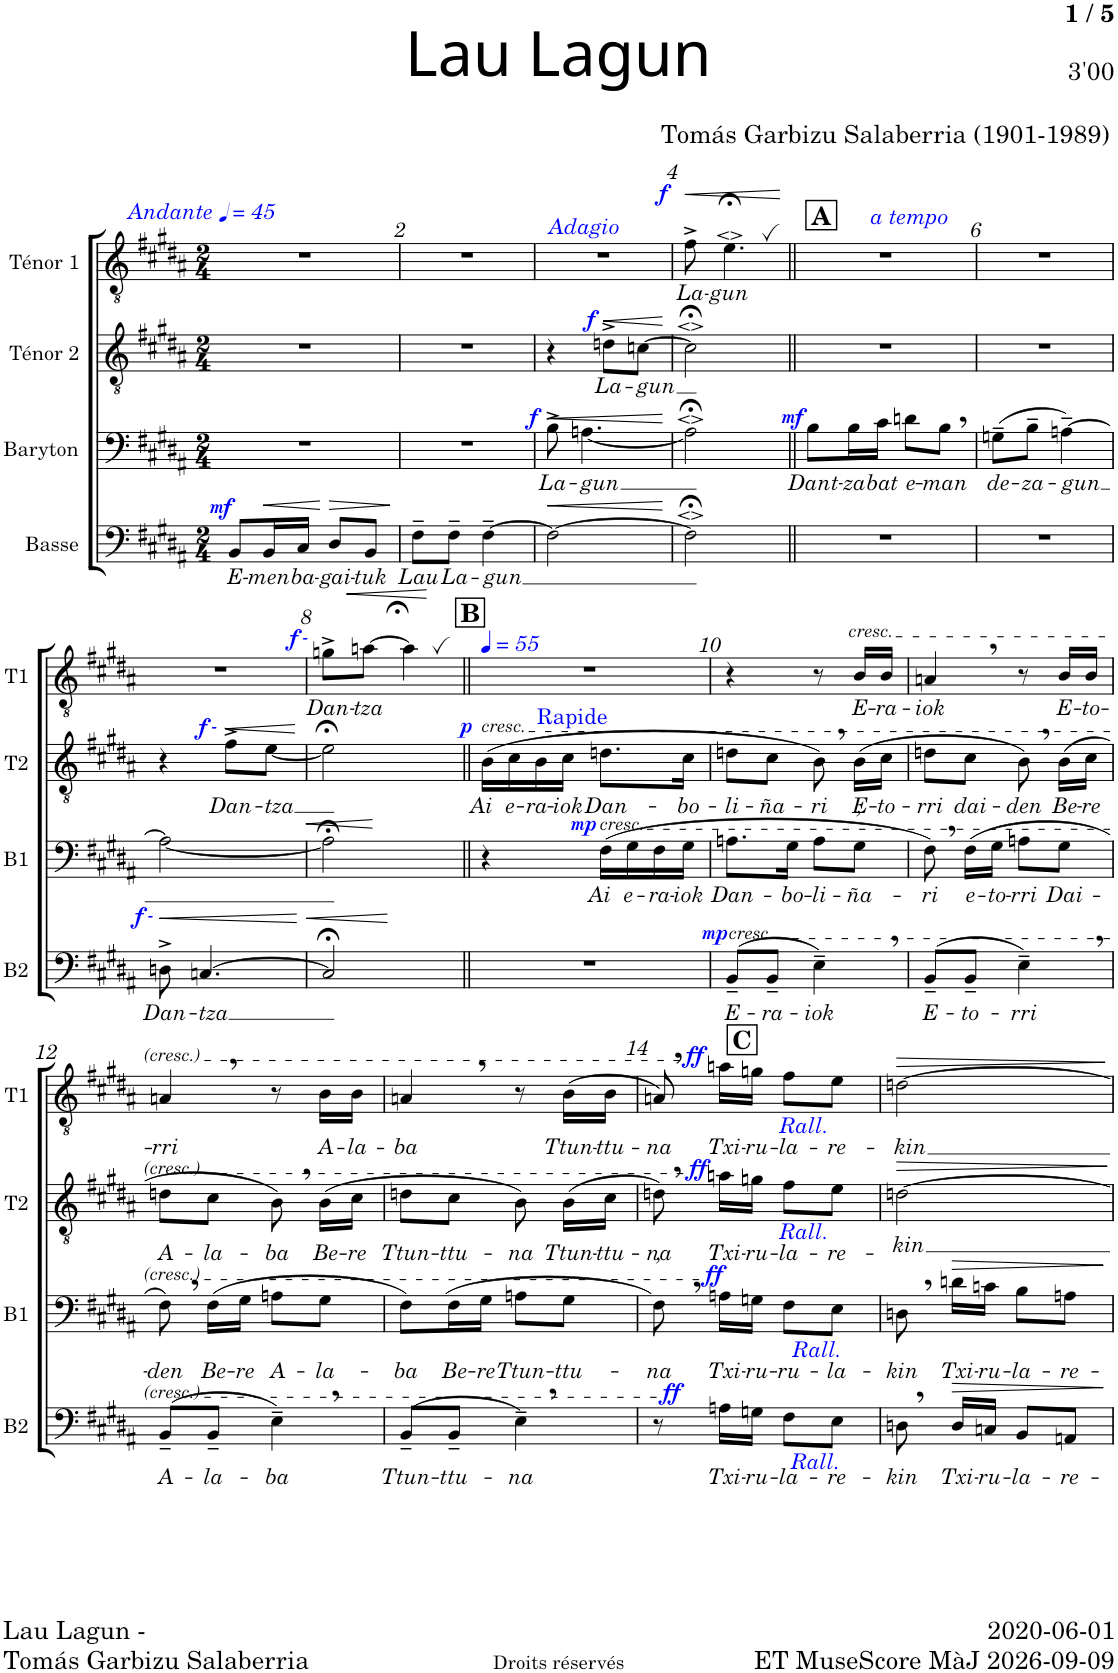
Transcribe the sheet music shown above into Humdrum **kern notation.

**kern	**text	**dynam	**kern	**text	**dynam	**kern	**text	**dynam	**kern	**text	**dynam
*part4	*part4	*part4	*part3	*part3	*part3	*part2	*part2	*part2	*part1	*part1	*part1
*staff4	*staff4	*staff4	*staff3	*staff3	*staff3	*staff2	*staff2	*staff2	*staff1	*staff1	*staff1
*I"Basse	*	*	*I"Baryton	*	*	*I"Ténor 2	*	*	*I"Ténor 1	*	*
*I'B2	*	*	*I'B1	*	*	*I'T2	*	*	*I'T1	*	*
*clefF4	*	*	*clefF4	*	*	*clefGv2	*	*	*clefGv2	*	*
*k[f#c#g#d#a#]	*	*	*k[f#c#g#d#a#]	*	*	*k[f#c#g#d#a#]	*	*	*k[f#c#g#d#a#]	*	*
*M2/4	*	*	*M2/4	*	*	*M2/4	*	*	*M2/4	*	*
*MM45	*	*	*MM45	*	*	*MM45	*	*	*MM45	*	*
=1	=1	=1	=1	=1	=1	=1	=1	=1	=1	=1	=1
!	!	!	!	!	!	!	!	!	!LO:TX:a:i:t=Andante	!	!
!	!LO:LY:b	!LO:DY:a	!	!	!	!	!	!	!	!	!
8BB/L	E-	mf	2r	.	.	2r	.	.	2r	.	.
!	!LO:LY:b	!LO:HP:b	!	!	!	!	!	!	!	!	!
16BB/L	-men	<	.	.	.	.	.	.	.	.	.
!	!LO:LY:b	!	!	!	!	!	!	!	!	!	!
16C#/JJ	ba-	.	.	.	.	.	.	.	.	.	.
!	!LO:LY:b	!LO:HP:n=1:b	!	!	!	!	!	!	!	!	!
8D#/L	-gai-	[ >	.	.	.	.	.	.	.	.	.
!	!LO:LY:b	!	!	!	!	!	!	!	!	!	!
8BB/J	-tuk	.	.	.	.	.	.	.	.	.	.
.	.	]	.	.	.	.	.	.	.	.	.
=2	=2	=2	=2	=2	=2	=2	=2	=2	=2	=2	=2
!	!LO:LY:b	!	!	!	!	!	!	!	!	!	!
8F#~\L	Lau	.	2r	.	.	2r	.	.	2r	.	.
!	!LO:LY:b	!	!	!	!	!	!	!	!	!	!
8F#~\J	La-	.	.	.	.	.	.	.	.	.	.
!	!LO:LY:b	!	!	!	!	!	!	!	!	!	!
[4F#~\	-gun	.	.	.	.	.	.	.	.	.	.
=3	=3	=3	=3	=3	=3	=3	=3	=3	=3	=3	=3
!	!	!	!	!	!	!	!	!	!LO:TX:a:i:color=#0000FF:t=Adagio	!	!
!	!	!LO:HP:b	!	!LO:LY:b	!LO:HP:b	!	!	!	!	!	!
!	!	!	!	!	!LO:DY:n=1:a	!	!	!	!	!	!
2F#\_	.	<	8B^\	La-	< f	4r	.	.	2r	.	.
!	!	!	!	!LO:LY:b	!	!	!	!	!	!	!
.	.	.	[<4.An\	-gun	.	.	.	.	.	.	.
!	!	!	!	!	!	!	!LO:LY:b	!LO:HP:b	!	!	!
!	!	!	!	!	!	!	!	!LO:DY:n=1:a	!	!	!
.	.	.	.	.	.	8dn^\L	La-	< f	.	.	.
!	!	!	!	!	!	!	!LO:LY:b	!	!	!	!
.	.	.	.	.	.	[8cn\J	-gun	.	.	.	.
.	.	[	.	.	[	.	.	[	.	.	.
=4	=4	=4	=4	=4	=4	=4	=4	=4	=4	=4	=4
!	!	!	!	!	!	!	!	!	!	!LO:LY:b	!LO:HP:b
!	!	!	!	!	!	!	!	!	!	!	!LO:DY:n=1:a
2F#;<\]	.	.	2A;<\]	.	.	2c;<\]	.	.	8f#^\	La-	< f
!	!	!	!	!	!	!	!	!	!	!LO:LY:b	!
.	.	.	.	.	.	.	.	.	4.e;<,\	-gun	.
.	.	.	.	.	.	.	.	.	.	.	[
=5||	=5||	=5||	=5||	=5||	=5||	=5||	=5||	=5||	=5||	=5||	=5||
!!LO:REH:place=s1:a:B:cj:fs=14:t=A
!	!	!	!	!	!	!	!	!	!LO:TX:a:i:color=#0000FF:t=a tempo	!	!
!	!	!	!	!LO:LY:b	!LO:DY:a	!	!	!	!	!	!
2r	.	.	8B\L	Dant-	mf	2r	.	.	2r	.	.
!	!	!	!	!LO:LY:b	!	!	!	!	!	!	!
.	.	.	16B\L	-za	.	.	.	.	.	.	.
!	!	!	!	!LO:LY:b	!	!	!	!	!	!	!
.	.	.	16c#\JJ	bat	.	.	.	.	.	.	.
!	!	!	!	!LO:LY:b	!	!	!	!	!	!	!
.	.	.	8dn\L	e-	.	.	.	.	.	.	.
!	!	!	!	!LO:LY:b	!	!	!	!	!	!	!
.	.	.	8B,\J	-man	.	.	.	.	.	.	.
=6	=6	=6	=6	=6	=6	=6	=6	=6	=6	=6	=6
!	!	!	!	!LO:LY:b	!	!	!	!	!	!	!
2r	.	.	(8Gn~\L	de-	.	2r	.	.	2r	.	.
!	!	!	!	!LO:LY:b	!	!	!	!	!	!	!
.	.	.	8B~\J	-za-	.	.	.	.	.	.	.
!	!	!	!	!LO:LY:b	!	!	!	!	!	!	!
.	.	.	[4An~\)	-gun	.	.	.	.	.	.	.
!!LO:LB:g=z
=7	=7	=7	=7	=7	=7	=7	=7	=7	=7	=7	=7
!	!LO:LY:b	!LO:HP:b	!	!	!LO:HP:b	!	!	!	!	!	!
!	!	!LO:DY:n=1:a	!	!	!	!	!	!	!	!	!
!	!	!LO:DY:n=2:a	!	!	!	!	!	!	!	!	!LO:DY:a
!	!	!	!	!	!	!	!	!	!	!	!LO:DY:n=1:a
8Dn^\	Dan-	< f other-dynamics	2A\_	.	<	4r	.	.	2r	.	f other-dynamics
!	!LO:LY:b	!	!	!	!	!	!	!	!	!	!
[>4.Cn/	-tza	.	.	.	.	.	.	.	.	.	.
!	!	!	!	!	!	!	!LO:LY:b	!LO:HP:b	!	!	!
!	!	!	!	!	!	!	!	!LO:DY:n=1:a	!	!	!
!	!	!	!	!	!	!	!	!LO:DY:n=2:a	!	!	!
.	.	.	.	.	.	8f#^\L	Dan-	< f other-dynamics	.	.	.
!	!	!	!	!	!	!	!LO:LY:b	!	!	!	!
.	.	.	.	.	.	[<8e\J	-tza	.	.	.	.
.	.	[	.	.	.	.	.	[	.	.	.
=8	=8	=8	=8	=8	=8	=8	=8	=8	=8	=8	=8
!	!	!LO:HP:b	!	!	!	!	!	!	!	!LO:LY:b	!
2C;</]	.	<	2A;<\]	.	.	2e;<\]	.	.	8gn^\L	Dan-	.
!	!	!	!	!	!	!	!	!	!	!LO:LY:b	!LO:HP:b
.	.	.	.	.	.	.	.	.	[8an;<\J	-tza	<
.	.	.	.	.	.	.	.	.	4a,\]	.	.
.	.	[	.	.	[	.	.	.	.	.	[
=9||	=9||	=9||	=9||	=9||	=9||	=9||	=9||	=9||	=9||	=9||	=9||
!!LO:REH:place=s1:a:B:cj:fs=14:t=B
*	*	*	*	*	*	*	*	*	*MM55	*	*
!	!	!	!	!	!	!LO:TX:a:color=#0000FF:t=Rapide	!	!	!	!	!
!	!	!	!	!	!	!LO:TX:a:i:t=cresc.	!	!	!	!	!
!	!	!	!	!	!	!	!LO:LY:b	!LO:DY:a	!	!	!
2r	.	.	4r	.	.	(16B\LL	Ai	p	2r	.	.
!	!	!	!	!	!	!	!LO:LY:b	!	!	!	!
.	.	.	.	.	.	16c#\	e-	.	.	.	.
!	!	!	!	!	!	!	!LO:LY:b	!	!	!	!
.	.	.	.	.	.	16B\	-ra-	.	.	.	.
!	!	!	!	!	!	!	!LO:LY:b	!	!	!	!
.	.	.	.	.	.	16c#\JJ	-iok	.	.	.	.
!	!	!	!LO:TX:a:i:t=cresc.	!	!	!	!	!	!	!	!
!	!	!	!	!LO:LY:b	!LO:DY:a	!	!LO:LY:b	!	!	!	!
.	.	.	(16F#\LL	Ai	mp	8.dn\L	Dan-	.	.	.	.
!	!	!	!	!LO:LY:b	!	!	!	!	!	!	!
.	.	.	16G#\	e-	.	.	.	.	.	.	.
!	!	!	!	!LO:LY:b	!	!	!	!	!	!	!
.	.	.	16F#\	-ra-	.	.	.	.	.	.	.
!	!	!	!	!LO:LY:b	!	!	!LO:LY:b	!	!	!	!
.	.	.	16G#\JJ	-iok	.	16c#\Jk	-bo-	.	.	.	.
=10	=10	=10	=10	=10	=10	=10	=10	=10	=10	=10	=10
!LO:TX:a:i:t=cresc.	!	!	!	!	!	!	!	!	!	!	!
!	!LO:LY:b	!LO:DY:a	!	!LO:LY:b	!	!	!LO:LY:b	!	!	!	!
(8BB~/L	E-	mp	8.An\L	Dan-	.	8dn\L	-li-	.	4r	.	.
!	!LO:LY:b	!	!	!	!	!	!LO:LY:b	!	!	!	!
8BB~/J	-ra-	.	.	.	.	8c#\J	-ña-	.	.	.	.
!	!	!	!	!LO:LY:b	!	!	!	!	!	!	!
.	.	.	16G#\Jk	-bo-	.	.	.	.	.	.	.
!	!LO:LY:b	!	!	!LO:LY:b	!	!	!LO:LY:b	!	!	!	!
4E~,\)	-iok	.	8A\L	-li-	.	8B,\)	-ri	.	8r	.	.
!	!	!	!	!	!	!	!	!	!LO:TX:a:i:t=cresc.	!	!
!	!	!	!	!LO:LY:b	!	!	!LO:LY:b	!	!	!LO:LY:b	!
.	.	.	8G#\J	-ña-	.	(16B\LL	,	.	16B/LL	E-	.
!	!	!	!	!	!	!	!LO:LY:b	!	!	!LO:LY:b	!
.	.	.	.	.	.	16c#\JJ	-to-	.	16B/JJ	-ra-	.
=11	=11	=11	=11	=11	=11	=11	=11	=11	=11	=11	=11
!	!LO:LY:b	!	!	!LO:LY:b	!	!	!LO:LY:b	!	!	!LO:LY:b	!
(8BB~/L	E-	.	8F#,\)	-ri	.	8dn\L	-rri	.	4An,/	-iok	.
!	!LO:LY:b	!	!	!LO:LY:b	!	!	!LO:LY:b	!	!	!	!
8BB~/J	-to-	.	(16F#\LL	e-	.	8c#\J	dai-	.	.	.	.
!	!	!	!	!LO:LY:b	!	!	!	!	!	!	!
.	.	.	16G#\JJ	-to-	.	.	.	.	.	.	.
!	!LO:LY:b	!	!	!LO:LY:b	!	!	!LO:LY:b	!	!	!	!
4E~,\)	-rri	.	8An\L	-rri	.	8B,\)	-den	.	8r	.	.
!	!	!	!	!LO:LY:b	!	!	!LO:LY:b	!	!	!LO:LY:b	!
.	.	.	8G#\J	Dai-	.	(16B\LL	Be-	.	16B/LL	E-	.
!	!	!	!	!	!	!	!LO:LY:b	!	!	!LO:LY:b	!
.	.	.	.	.	.	16c#\JJ	-re	.	16B/JJ	-to-	.
!!LO:LB:g=z
=12	=12	=12	=12	=12	=12	=12	=12	=12	=12	=12	=12
!	!LO:LY:b	!	!	!LO:LY:b	!	!	!LO:LY:b	!	!	!LO:LY:b	!
(8BB~/L	A-	.	8F#,\)	-den	.	8dn\L	A-	.	4An,/	-rri	.
!	!LO:LY:b	!	!	!LO:LY:b	!	!	!LO:LY:b	!	!	!	!
8BB~/J	-la-	.	(16F#\LL	Be-	.	8c#\J	-la-	.	.	.	.
!	!	!	!	!LO:LY:b	!	!	!	!	!	!	!
.	.	.	16G#\JJ	-re	.	.	.	.	.	.	.
!	!LO:LY:b	!	!	!LO:LY:b	!	!	!LO:LY:b	!	!	!	!
4E~,\)	-ba	.	8An\L	A-	.	8B,\)	-ba	.	8r	.	.
!	!	!	!	!LO:LY:b	!	!	!LO:LY:b	!	!	!LO:LY:b	!
.	.	.	8G#\J	-la-	.	(16B\LL	Be-	.	16B\LL	A-	.
!	!	!	!	!	!	!	!LO:LY:b	!	!	!LO:LY:b	!
.	.	.	.	.	.	16c#\JJ	-re	.	16B\JJ	-la-	.
=13	=13	=13	=13	=13	=13	=13	=13	=13	=13	=13	=13
!	!LO:LY:b	!	!	!LO:LY:b	!	!	!LO:LY:b	!	!	!LO:LY:b	!
(8BB~/L	Ttun-	.	8F#\L)	-ba	.	8dn\L	Ttun-	.	4An,/	-ba	.
!	!LO:LY:b	!	!	!LO:LY:b	!	!	!LO:LY:b	!	!	!	!
8BB~/J	-ttu-	.	(16F#\L	Be-	.	8c#\J	-ttu-	.	.	.	.
!	!	!	!	!LO:LY:b	!	!	!	!	!	!	!
.	.	.	16G#\JJ	-re	.	.	.	.	.	.	.
!	!LO:LY:b	!	!	!LO:LY:b	!	!	!LO:LY:b	!	!	!	!
4E~,\)	-na	.	8An\L	Ttun-	.	8B\)	-na	.	8r	.	.
!	!	!	!	!LO:LY:b	!	!	!LO:LY:b	!	!	!LO:LY:b	!
.	.	.	8G#\J	-ttu-	.	(16B\LL	Ttun-	.	(16B\LL	Ttun-	.
!	!	!	!	!	!	!	!LO:LY:b	!	!	!LO:LY:b	!
.	.	.	.	.	.	16c#\JJ	-ttu-	.	16B\JJ	-ttu-	.
!!LO:REH:place=s1:a:B:cj:fs=14:t=C:qo=0.5
=14	=14	=14	=14	=14	=14	=14	=14	=14	=14	=14	=14
!	!	!LO:DY:a	!	!LO:LY:b	!	!	!LO:LY:b	!	!	!LO:LY:b	!
8r	.	ff	8F#,\)	-na	.	8dn,\)	,	.	8An,/)	-na	.
!	!LO:LY:b	!	!	!LO:LY:b	!LO:DY:a	!	!LO:LY:b	!LO:DY:a	!	!LO:LY:b	!LO:DY:a
16An\LL	Txi-	.	16An\LL	Txi-	ff	16an\LL	Txi-	ff	16an\LL	Txi-	ff
!	!LO:LY:b	!	!	!LO:LY:b	!	!	!LO:LY:b	!	!	!LO:LY:b	!
16Gn\JJ	-ru-	.	16Gn\JJ	-ru-	.	16gn\JJ	-ru-	.	16gn\JJ	-ru-	.
!	!	!	!	!	!	!	!	!	!LO:TX:b:i:color=#0000FF:t=Rall.	!	!
!	!	!	!	!	!	!LO:TX:b:i:color=#0000FF:t=Rall.	!	!	!	!	!
!	!	!	!LO:TX:b:i:color=#0000FF:t=Rall.	!	!	!	!	!	!	!	!
!LO:TX:b:i:color=#0000FF:t=Rall.	!	!	!	!	!	!	!	!	!	!	!
!	!LO:LY:b	!	!	!LO:LY:b	!	!	!LO:LY:b	!	!	!LO:LY:b	!
8F#\L	-la-	.	8F#\L	-ru-	.	8f#\L	-la-	.	8f#\L	-la-	.
!	!LO:LY:b	!	!	!LO:LY:b	!	!	!LO:LY:b	!	!	!LO:LY:b	!
8E\J	-re-	.	8E\J	-la-	.	8e\J	-re-	.	8e\J	-re-	.
=15	=15	=15	=15	=15	=15	=15	=15	=15	=15	=15	=15
!	!LO:LY:b	!	!	!LO:LY:b	!	!	!LO:LY:b	!LO:HP:b	!	!LO:LY:b	!LO:HP:b
8Dn,\	kin	.	8Dn,\	kin	.	[2dn\	-kin	>	[2dn\	-kin	>
!	!LO:LY:b	!LO:HP:b	!	!LO:LY:b	!LO:HP:b	!	!	!	!	!	!
16D/LL	Txi-	>	16dn\LL	Txi-	>	.	.	.	.	.	.
!	!LO:LY:b	!	!	!LO:LY:b	!	!	!	!	!	!	!
16Cn/JJ	-ru-	.	16cn\JJ	-ru-	.	.	.	.	.	.	.
!	!LO:LY:b	!	!	!LO:LY:b	!	!	!	!	!	!	!
8BB/L	-la-	.	8B\L	-la-	.	.	.	.	.	.	.
!	!LO:LY:b	!	!	!LO:LY:b	!	!	!	!	!	!	!
8AAn/J	-re-	.	8An\J	-re-	.	.	.	.	.	.	.
.	.	]	.	.	]	.	.	]	.	.	]
=	=	=	=	=	=	=	=	=	=	=	=
*-	*-	*-	*-	*-	*-	*-	*-	*-	*-	*-	*-
